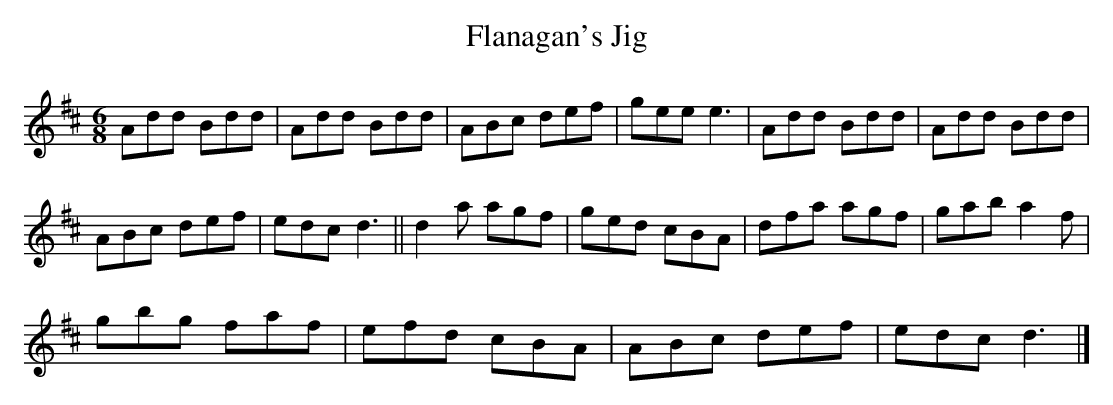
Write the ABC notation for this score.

X:1
T:Flanagan's Jig
M:6/8
L:1/8
K:D
Add Bdd | Add Bdd | ABc def | gee e3 | Add Bdd | Add Bdd |
ABc def | edc d3 || d2 a agf | ged cBA | dfa agf | gab a2 f |
gbg faf | efd cBA | ABc def | edc d3 |]
